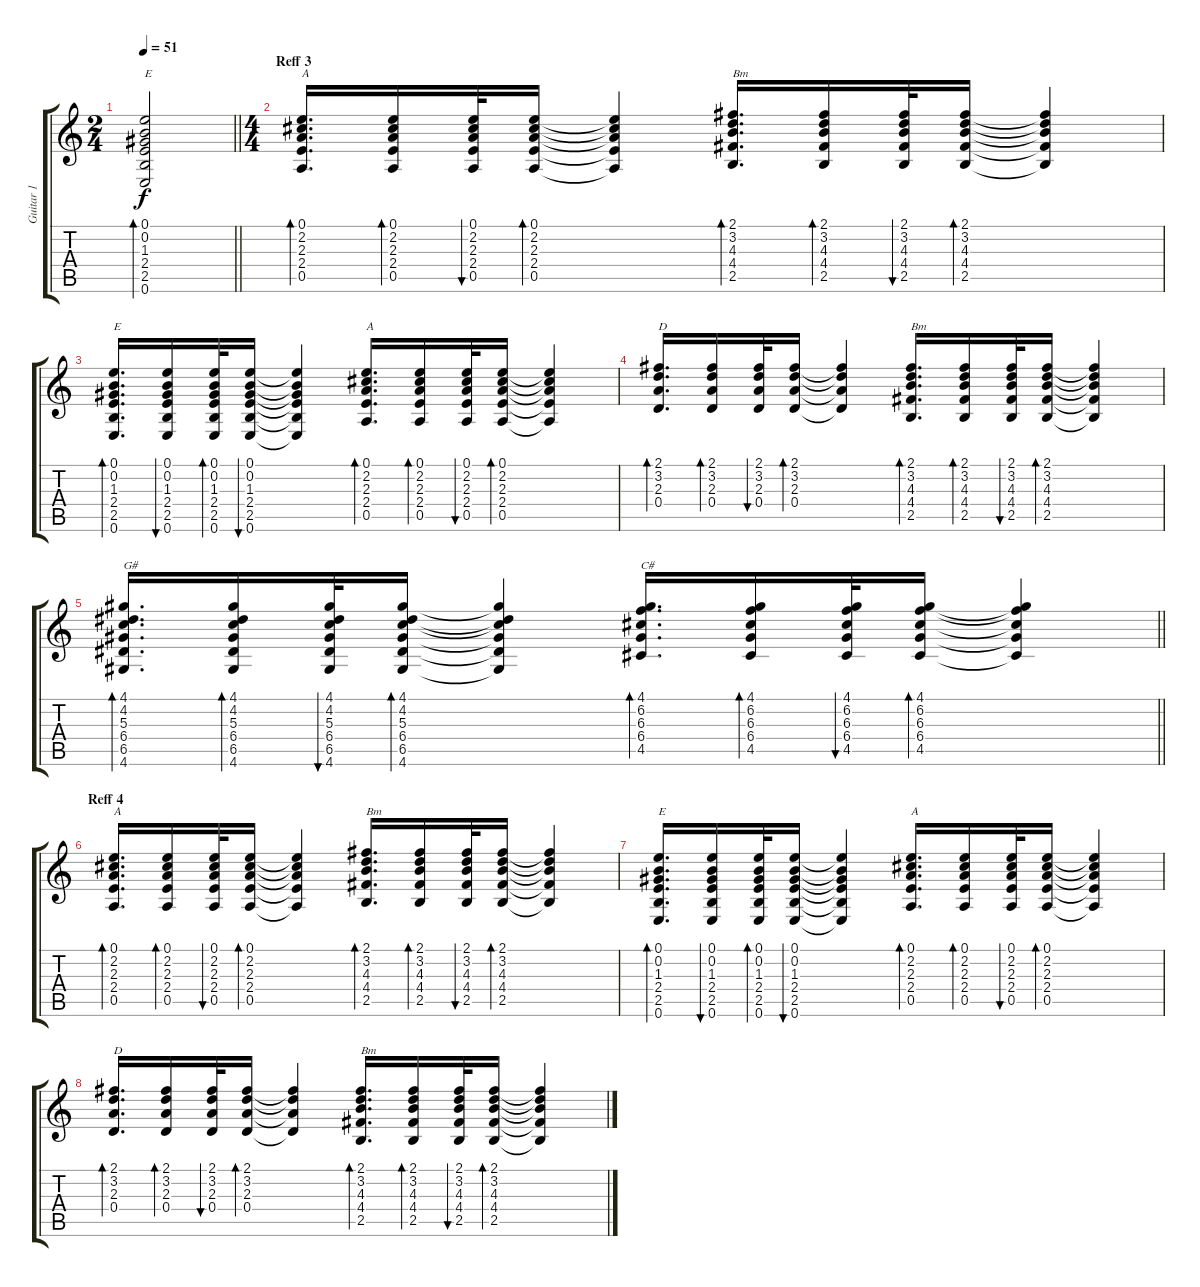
\track ("Guitar 1" "Guitar 1") {instrument acousticguitarsteel}
\staff {score tabs}
\tuning (E4 B3 G3 D3 A2 E2) {hide}
\ts (2 4)
\tempo 51
\clef g2
\barLineRight lightlight
\ks c
(0.1 0.2 1.3 2.4 2.5 0.6).2{bd 30 txt "E" dy f} |
\ts (4 4)
\section ("" "Reff 3")
(0.1 2.2 2.3 2.4 0.5).16{d bd 30 txt "A" volume 12 balance 3 instrument acousticguitarsteel} (0.1 2.2 2.3 2.4 0.5).16{bd 30} (0.1 2.2 2.3 2.4 0.5).32{bu 30} (0.1 2.2 2.3 2.4 0.5).16{bd 30} (0.1{t} 2.2{t} 2.3{t} 2.4{t} 0.5{t}).4 (2.1 3.2 4.3 4.4 2.5).16{d bd 30 txt "Bm"} (2.1 3.2 4.3 4.4 2.5).16{bd 30} (2.1 3.2 4.3 4.4 2.5).32{bu 30} (2.1 3.2 4.3 4.4 2.5).16{bd 30} (2.1{t} 3.2{t} 4.3{t} 4.4{t} 2.5{t}).4 |
(0.1 0.2 1.3 2.4 2.5 0.6).16{d bd 30 txt "E"} (0.1 0.2 1.3 2.4 2.5 0.6).16{bu 30} (0.1 0.2 1.3 2.4 2.5 0.6).32{bd 30} (0.1 0.2 1.3 2.4 2.5 0.6).16{bu 30} (0.1{t} 0.2{t} 1.3{t} 2.4{t} 2.5{t} 0.6{t}).4 (0.1 2.2 2.3 2.4 0.5).16{d bd 30 txt "A"} (0.1 2.2 2.3 2.4 0.5).16{bd 30} (0.1 2.2 2.3 2.4 0.5).32{bu 30} (0.1 2.2 2.3 2.4 0.5).16{bd 30} (0.1{t} 2.2{t} 2.3{t} 2.4{t} 0.5{t}).4 |
(2.1 3.2 2.3 0.4).16{d bd 30 txt "D"} (2.1 3.2 2.3 0.4).16{bd 30} (2.1 3.2 2.3 0.4).32{bu 30} (2.1 3.2 2.3 0.4).16{bd 30} (2.1{t} 3.2{t} 2.3{t} 0.4{t}).4 (2.1 3.2 4.3 4.4 2.5).16{d bd 30 txt "Bm"} (2.1 3.2 4.3 4.4 2.5).16{bd 30} (2.1 3.2 4.3 4.4 2.5).32{bu 30} (2.1 3.2 4.3 4.4 2.5).16{bd 30} (2.1{t} 3.2{t} 4.3{t} 4.4{t} 2.5{t}).4 |
\barLineRight lightlight
(4.1 4.2 5.3 6.4 6.5 4.6).16{d bd 30 txt "G#"} (4.1 4.2 5.3 6.4 6.5 4.6).16{bd 30} (4.1 4.2 5.3 6.4 6.5 4.6).32{bu 30} (4.1 4.2 5.3 6.4 6.5 4.6).16{bd 30} (4.1{t} 4.2{t} 5.3{t} 6.4{t} 6.5{t} 4.6{t}).4 (4.1 6.2 6.3 6.4 4.5).16{d bd 30 txt "C#"} (4.1 6.2 6.3 6.4 4.5).16{bd 30} (4.1 6.2 6.3 6.4 4.5).32{bu 30} (4.1 6.2 6.3 6.4 4.5).16{bd 30} (4.1{t} 6.2{t} 6.3{t} 6.4{t} 4.5{t}).4 |
\section ("" "Reff 4")
(0.1 2.2 2.3 2.4 0.5).16{d bd 30 txt "A"} (0.1 2.2 2.3 2.4 0.5).16{bd 30} (0.1 2.2 2.3 2.4 0.5).32{bu 30} (0.1 2.2 2.3 2.4 0.5).16{bd 30} (0.1{t} 2.2{t} 2.3{t} 2.4{t} 0.5{t}).4 (2.1 3.2 4.3 4.4 2.5).16{d bd 30 txt "Bm"} (2.1 3.2 4.3 4.4 2.5).16{bd 30} (2.1 3.2 4.3 4.4 2.5).32{bu 30} (2.1 3.2 4.3 4.4 2.5).16{bd 30} (2.1{t} 3.2{t} 4.3{t} 4.4{t} 2.5{t}).4 |
(0.1 0.2 1.3 2.4 2.5 0.6).16{d bd 30 txt "E"} (0.1 0.2 1.3 2.4 2.5 0.6).16{bu 30} (0.1 0.2 1.3 2.4 2.5 0.6).32{bd 30} (0.1 0.2 1.3 2.4 2.5 0.6).16{bu 30} (0.1{t} 0.2{t} 1.3{t} 2.4{t} 2.5{t} 0.6{t}).4 (0.1 2.2 2.3 2.4 0.5).16{d bd 30 txt "A"} (0.1 2.2 2.3 2.4 0.5).16{bd 30} (0.1 2.2 2.3 2.4 0.5).32{bu 30} (0.1 2.2 2.3 2.4 0.5).16{bd 30} (0.1{t} 2.2{t} 2.3{t} 2.4{t} 0.5{t}).4 |
(2.1 3.2 2.3 0.4).16{d bd 30 txt "D"} (2.1 3.2 2.3 0.4).16{bd 30} (2.1 3.2 2.3 0.4).32{bu 30} (2.1 3.2 2.3 0.4).16{bd 30} (2.1{t} 3.2{t} 2.3{t} 0.4{t}).4 (2.1 3.2 4.3 4.4 2.5).16{d bd 30 txt "Bm"} (2.1 3.2 4.3 4.4 2.5).16{bd 30} (2.1 3.2 4.3 4.4 2.5).32{bu 30} (2.1 3.2 4.3 4.4 2.5).16{bd 30} (2.1{t} 3.2{t} 4.3{t} 4.4{t} 2.5{t}).4
